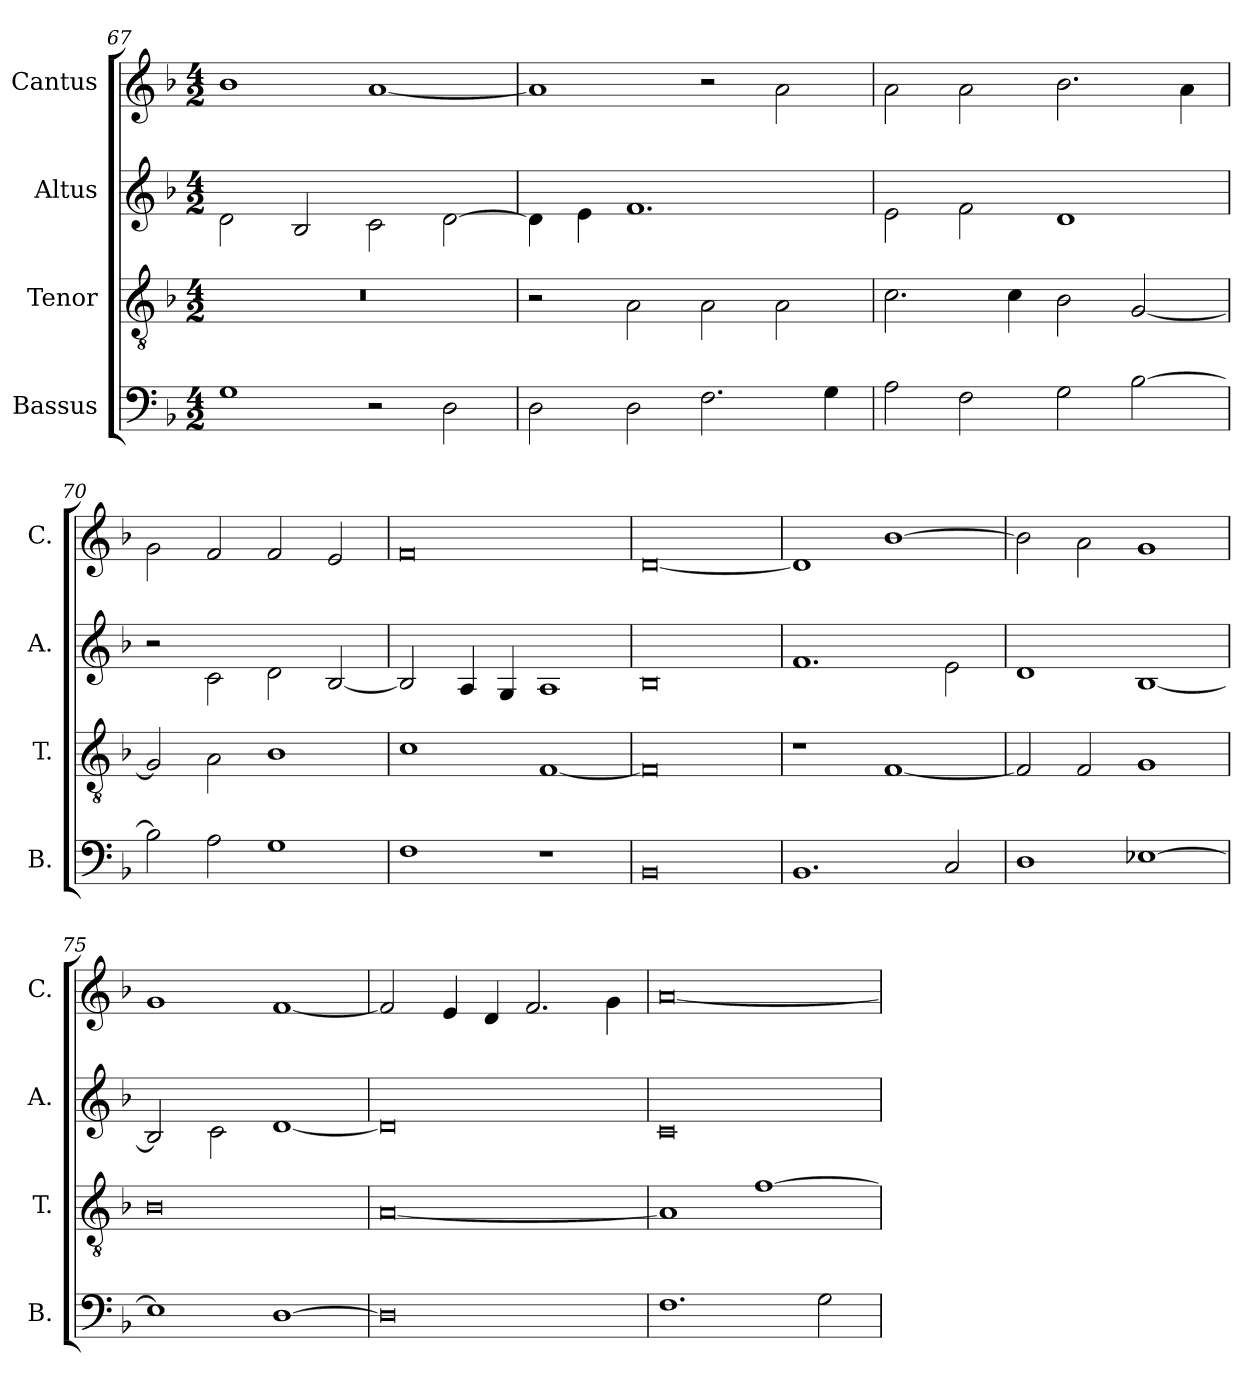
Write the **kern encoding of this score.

**kern	**kern	**kern	**kern
*part4	*part3	*part2	*part1
*staff4	*staff3	*staff2	*staff1
*I"Bassus	*I"Tenor	*I"Altus	*I"Cantus
*I'B.	*I'T.	*I'A.	*I'C.
*clefF4	*clefGv2	*clefG2	*clefG2
*k[b-]	*k[b-]	*k[b-]	*k[b-]
*M4/2	*M4/2	*M4/2	*M4/2
=67	=67	=67	=67
1G	0r	2d\	1b-
.	.	2B-/	.
2r	.	2c\	[1a
2D\	.	[2d\	.
=68	=68	=68	=68
2D\	2r	4d\]	1a]
.	.	4e\	.
2D\	2A\	1.f	.
2.F\	2A\	.	2r
.	2A\	.	2a\
4G\	.	.	.
=69	=69	=69	=69
2A\	2.c\	2e\	2a\
2F\	.	2f\	2a\
.	4c\	.	.
2G\	2B-\	1d	2.b-\
[2B-\	[2G/	.	.
.	.	.	4a\
=70	=70	=70	=70
2B-\]	2G/]	2r	2g\
2A\	2A\	2c\	2f/
1G	1B-	2d\	2f/
.	.	[2B-/	2e/
!!LO:PB:g=z
=71	=71	=71	=71
1F	1c	2B-/]	0f
.	.	4A/	.
.	.	4G/	.
1r	[1F	1A	.
=72	=72	=72	=72
0BB-	0F]	0B-	[0d
=73	=73	=73	=73
1.BB-	1r	1.f	1d]
.	[1F	.	[1b-
2C/	.	2e\	.
=74	=74	=74	=74
1D	2F/]	1d	2b-\]
.	2F/	.	2a\
[1E-X	1G	[1B-	1g
=75	=75	=75	=75
1E-]	0B-	2B-/]	1g
.	.	2c\	.
[1D	.	[1d	[1f
=76	=76	=76	=76
0D]	[0A	0d]	2f/]
.	.	.	4e/
.	.	.	4d/
.	.	.	2.f/
.	.	.	4g\
=77	=77	=77	=77
1.F	1A]	0c	[0a
.	[1f	.	.
2G\	.	.	.
=	=	=	=
*-	*-	*-	*-
